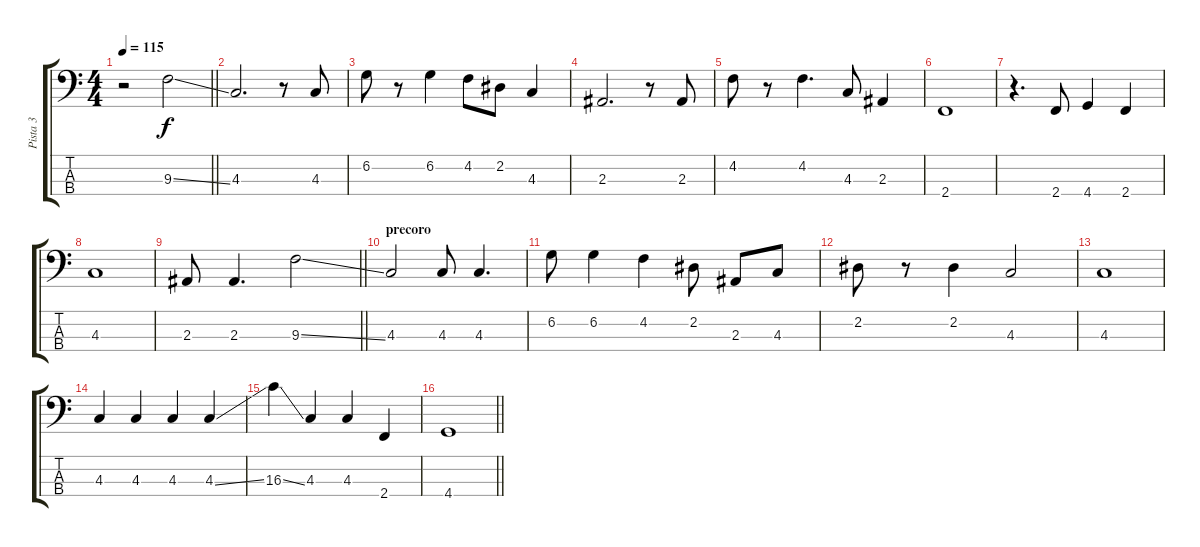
\track ("Pista 3" "Pista 3") {instrument electricbasspick}
\staff {score tabs}
\tuning (Gb2 Db2 Ab1 Eb1) {hide}
\ts (4 4)
\tempo 115
\clef f4
\barLineRight lightlight
\ks c
r.2{dy f} 9.3{ss}.2 |
4.3.2{d} r.8 4.3.8 |
6.2.8 r.8 6.2.4 4.2.8 2.2.8 4.3.4 |
2.3.2{d} r.8 2.3.8 |
4.2.8 r.8 4.2.4{d} 4.3.8 2.3.4 |
2.4.1 |
r.4{d} 2.4.8 4.4.4 2.4.4 |
4.3.1 |
\barLineRight lightlight
2.3.8 2.3.4{d} 9.3{ss}.2 |
\section ("" "precoro")
4.3.2 4.3.8 4.3.4{d} |
6.2.8 6.2.4 4.2.4 2.2.8 2.3.8 4.3.8 |
2.2.8 r.8 2.2.4 4.3.2 |
4.3.1 |
4.3.4 4.3.4 4.3.4 4.3{ss}.4 |
16.3{ss}.4 4.3.4 4.3.4 2.4.4 |
\barLineRight lightlight
4.4.1
